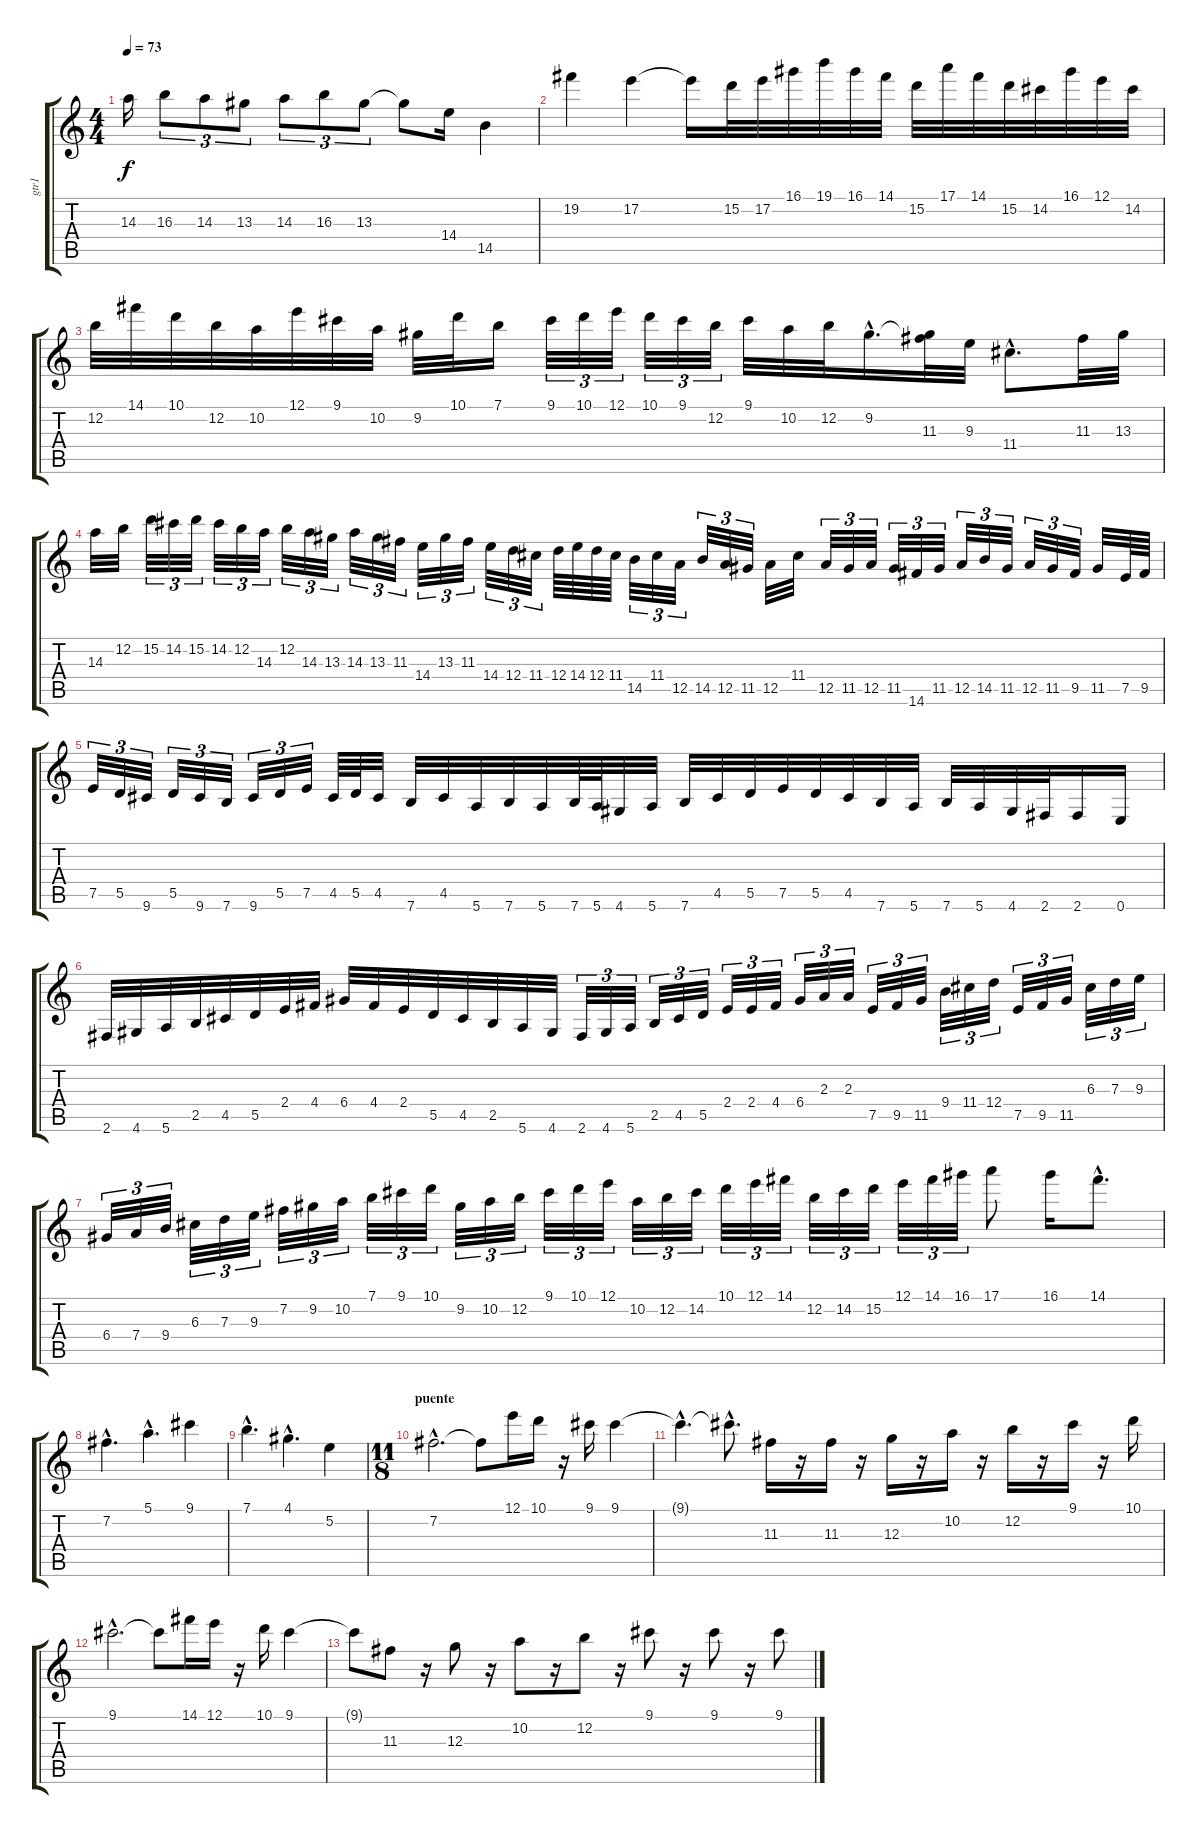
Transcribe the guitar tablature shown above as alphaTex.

\track ("gtr1" "gtr1") {instrument distortionguitar}
\staff {score tabs}
\tuning (E4 B3 G3 D3 A2 E2) {hide}
\ts (4 4)
\tempo 73
\clef g2
\ks c
14.3{t}.16{dy f} 16.3.8{tu (3 2)} 14.3.8{tu (3 2)} 13.3.8{tu (3 2)} 14.3.8{tu (3 2)} 16.3.8{tu (3 2)} 13.3.8{tu (3 2)} 13.3{t}.8 14.4.16 14.5.4 |
19.2.4 17.2.4 17.2{t}.16 15.2.32 17.2.32 16.1.32 19.1.32 16.1.32 14.1.32 15.2.32 17.1.32 14.1.32 15.2.32 14.2.32 16.1.32 12.1.32 14.2.32 |
12.2.32 14.1.32 10.1.32 12.2.32 10.2.32 12.1.32 9.1.32 10.2.32 9.2.32 10.1.32 7.1.16 9.1.32{tu (3 2)} 10.1.32{tu (3 2)} 12.1.32{tu (3 2)} 10.1.32{tu (3 2)} 9.1.32{tu (3 2)} 12.2.32{tu (3 2)} 9.1.32 10.2.32 12.2.32 9.2{hac}.16{d} (9.2{t} 11.3).32 9.3.32 11.4{hac}.8{d} 11.3.32 13.3.32 |
14.3.32 12.2.32 15.2.32{tu (3 2)} 14.2.32{tu (3 2)} 15.2.32{tu (3 2)} 14.2.32{tu (3 2)} 12.2.32{tu (3 2)} 14.3.32{tu (3 2)} 12.2.32{tu (3 2)} 14.3.32{tu (3 2)} 13.3.32{tu (3 2)} 14.3.32{tu (3 2)} 13.3.32{tu (3 2)} 11.3.32{tu (3 2)} 14.4.32{tu (3 2)} 13.3.32{tu (3 2)} 11.3.32{tu (3 2)} 14.4.32{tu (3 2)} 12.4.32{tu (3 2)} 11.4.32{tu (3 2)} 12.4.64 14.4.64 12.4.64 11.4.64 14.5.32{tu (3 2)} 11.4.32{tu (3 2)} 12.5.32{tu (3 2)} 14.5.32{tu (3 2)} 12.5.32{tu (3 2)} 11.5.32{tu (3 2)} 12.5.32 11.4.32 12.5.32{tu (3 2)} 11.5.32{tu (3 2)} 12.5.32{tu (3 2)} 11.5.32{tu (3 2)} 14.6.32{tu (3 2)} 11.5.32{tu (3 2)} 12.5.32{tu (3 2)} 14.5.32{tu (3 2)} 11.5.32{tu (3 2)} 12.5.32{tu (3 2)} 11.5.32{tu (3 2)} 9.5.32{tu (3 2)} 11.5.32 7.5.64 9.5.64 |
7.5.32{tu (3 2)} 5.5.32{tu (3 2)} 9.6.32{tu (3 2)} 5.5.32{tu (3 2)} 9.6.32{tu (3 2)} 7.6.32{tu (3 2)} 9.6.32{tu (3 2)} 5.5.32{tu (3 2)} 7.5.32{tu (3 2)} 4.5.64 5.5.64 4.5.32 7.6.32 4.5.32 5.6.32 7.6.32 5.6.32 7.6.64 5.6.64 4.6.32 5.6.32 7.6.32 4.5.32 5.5.32 7.5.32 5.5.32 4.5.32 7.6.32 5.6.32 7.6.32 5.6.32 4.6.32 2.6.32 2.6.16 0.6.16 |
2.6.32 4.6.32 5.6.32 2.5.32 4.5.32 5.5.32 2.4.32 4.4.32 6.4.32 4.4.32 2.4.32 5.5.32 4.5.32 2.5.32 5.6.32 4.6.32 2.6.32{tu (3 2)} 4.6.32{tu (3 2)} 5.6.32{tu (3 2)} 2.5.32{tu (3 2)} 4.5.32{tu (3 2)} 5.5.32{tu (3 2)} 2.4.32{tu (3 2)} 2.4.32{tu (3 2)} 4.4.32{tu (3 2)} 6.4.32{tu (3 2)} 2.3.32{tu (3 2)} 2.3.32{tu (3 2)} 7.5.32{tu (3 2)} 9.5.32{tu (3 2)} 11.5.32{tu (3 2)} 9.4.32{tu (3 2)} 11.4.32{tu (3 2)} 12.4.32{tu (3 2)} 7.5.32{tu (3 2)} 9.5.32{tu (3 2)} 11.5.32{tu (3 2)} 6.3.32{tu (3 2)} 7.3.32{tu (3 2)} 9.3.32{tu (3 2)} |
6.4.32{tu (3 2)} 7.4.32{tu (3 2)} 9.4.32{tu (3 2)} 6.3.32{tu (3 2)} 7.3.32{tu (3 2)} 9.3.32{tu (3 2)} 7.2.32{tu (3 2)} 9.2.32{tu (3 2)} 10.2.32{tu (3 2)} 7.1.32{tu (3 2)} 9.1.32{tu (3 2)} 10.1.32{tu (3 2)} 9.2.32{tu (3 2)} 10.2.32{tu (3 2)} 12.2.32{tu (3 2)} 9.1.32{tu (3 2)} 10.1.32{tu (3 2)} 12.1.32{tu (3 2)} 10.2.32{tu (3 2)} 12.2.32{tu (3 2)} 14.2.32{tu (3 2)} 10.1.32{tu (3 2)} 12.1.32{tu (3 2)} 14.1.32{tu (3 2)} 12.2.32{tu (3 2)} 14.2.32{tu (3 2)} 15.2.32{tu (3 2)} 12.1.32{tu (3 2)} 14.1.32{tu (3 2)} 16.1.32{tu (3 2)} 17.1.8 16.1.16 14.1{hac}.8{d} |
7.2{hac}.4{d} 5.1{hac}.4{d} 9.1.4 |
7.1{hac}.4{d} 4.1{hac}.4{d} 5.2.4 |
\ts (11 8)
\section ("" "puente")
7.2{hac}.2{d} 7.2{t}.8 12.1.16 10.1.16 r.16 9.1.16 9.1.4 |
9.1{hac t}.4{d} 9.1{hac t}.8{d} 11.3.16 r.16 11.3.16 r.16 12.3.16 r.16 10.2.16 r.16 12.2.16 r.16 9.1.16 r.16 10.1.16 |
9.1{hac}.2{d} 9.1{t}.8 14.1.16 12.1.16 r.16 10.1.16 9.1.4 |
9.1{t}.8 11.3.8 r.16 12.3.8 r.16 10.2.8 r.16 12.2.8 r.16 9.1.8 r.16 9.1.8 r.16 9.1.8
